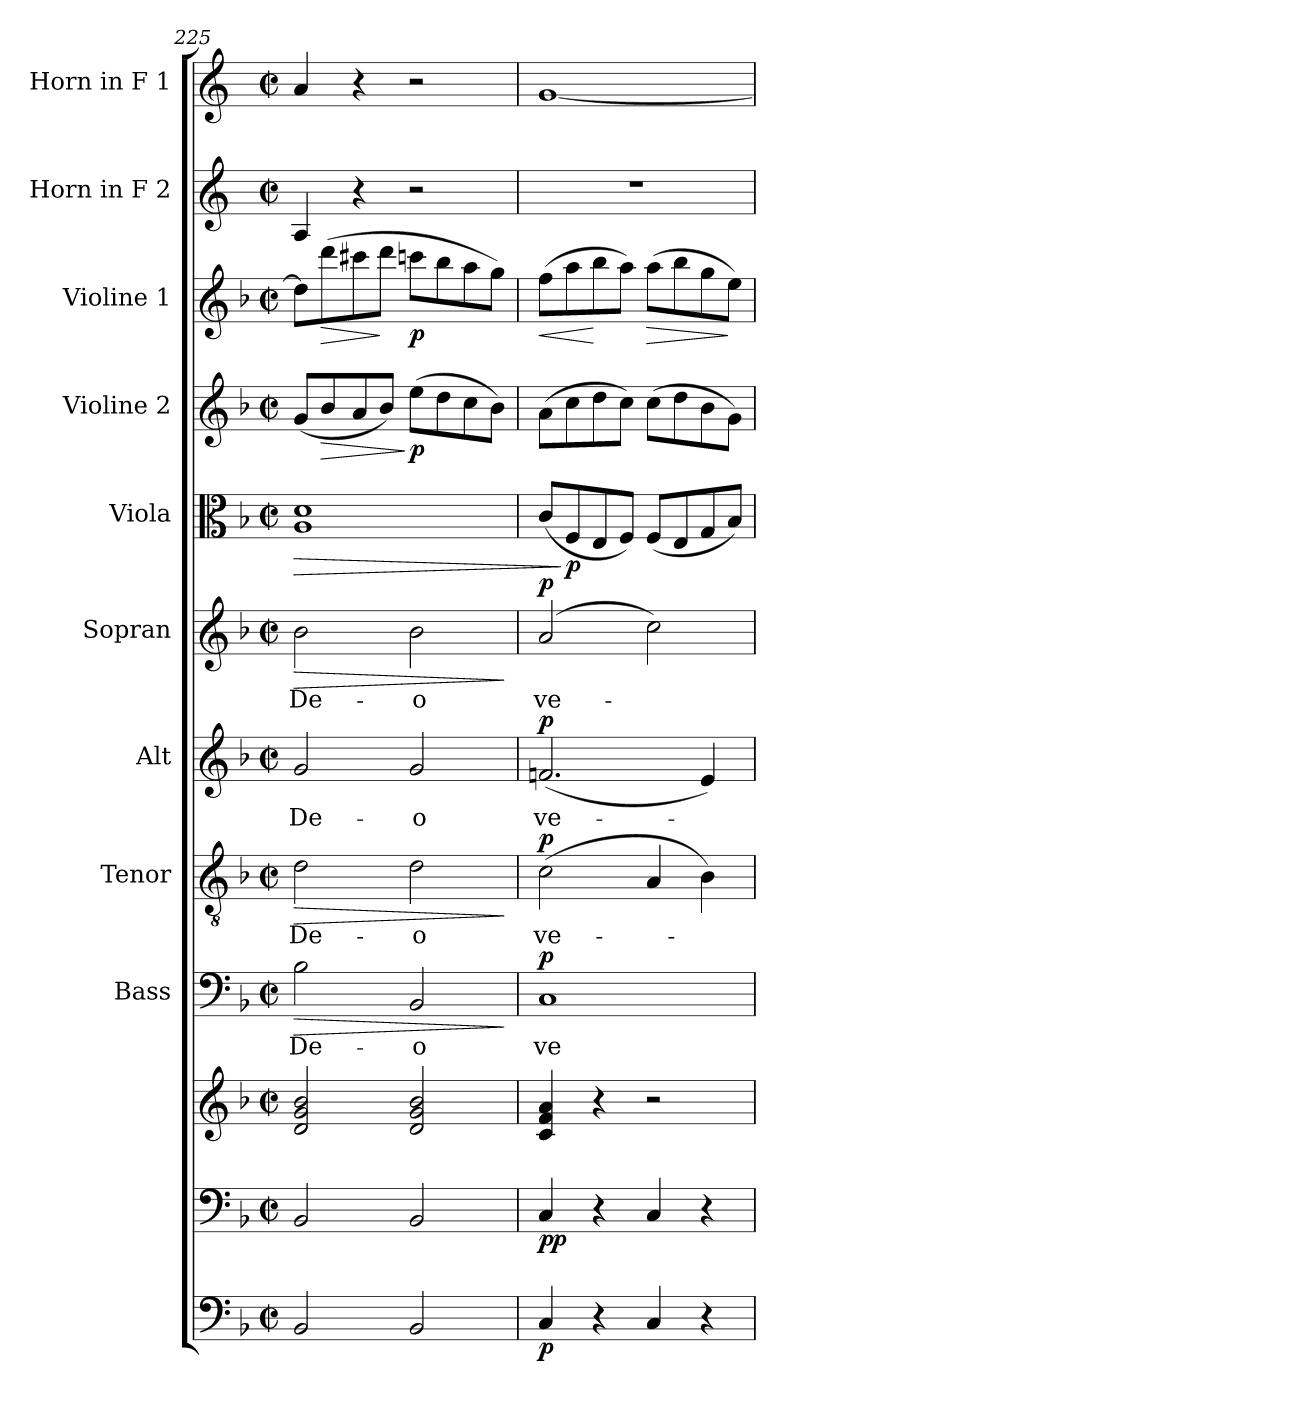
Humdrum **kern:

**kern	**dynam	**kern	**kern	**dynam	**kern	**text	**dynam	**kern	**text	**dynam	**kern	**text	**dynam	**kern	**text	**dynam	**kern	**dynam	**kern	**dynam	**kern	**dynam	**kern	**kern
*part11	*part11	*part10	*part10	*part10	*part9	*part9	*part9	*part8	*part8	*part8	*part7	*part7	*part7	*part6	*part6	*part6	*part5	*part5	*part4	*part4	*part3	*part3	*part2	*part1
*staff12	*staff12	*staff11	*staff10	*staff10/11	*staff9	*staff9	*staff9	*staff8	*staff8	*staff8	*staff7	*staff7	*staff7	*staff6	*staff6	*staff6	*staff5	*staff5	*staff4	*staff4	*staff3	*staff3	*staff2	*staff1
*	*	*	*	*	*I"Bass	*	*	*I"Tenor	*	*	*I"Alt	*	*	*I"Sopran	*	*	*I"Viola	*	*I"Violine 2	*	*I"Violine 1	*	*I"Horn in F 2	*I"Horn in F 1
*	*	*	*	*	*I'B.	*	*	*I'T.	*	*	*I'A.	*	*	*I'S.	*	*	*I'Vla.	*	*I'Vl. 2	*	*I'Vl. 1	*	*	*
*clefF4	*	*clefF4	*clefG2	*	*clefF4	*	*	*clefGv2	*	*	*clefG2	*	*	*clefG2	*	*	*clefC3	*	*clefG2	*	*clefG2	*	*clefG2	*clefG2
*ITrd7c12	*	*	*	*	*	*	*	*	*	*	*	*	*	*	*	*	*	*	*	*	*	*	*ITrd4c7	*ITrd4c7
*k[b-]	*	*k[b-]	*k[b-]	*	*k[b-]	*	*	*k[b-]	*	*	*k[b-]	*	*	*k[b-]	*	*	*k[b-]	*	*k[b-]	*	*k[b-]	*	*k[b-]	*k[b-]
*F:	*	*F:	*F:	*	*F:	*	*	*F:	*	*	*F:	*	*	*F:	*	*	*F:	*	*F:	*	*F:	*	*F:	*F:
*M2/2	*	*M2/2	*M2/2	*	*M2/2	*	*	*M2/2	*	*	*M2/2	*	*	*M2/2	*	*	*M2/2	*	*M2/2	*	*M2/2	*	*M2/2	*M2/2
*met(c|)	*	*met(c|)	*met(c|)	*	*met(c|)	*	*	*met(c|)	*	*	*met(c|)	*	*	*met(c|)	*	*	*met(c|)	*	*met(c|)	*	*met(c|)	*	*met(c|)	*met(c|)
=225	=225	=225	=225	=225	=225	=225	=225	=225	=225	=225	=225	=225	=225	=225	=225	=225	=225	=225	=225	=225	=225	=225	=225	=225
!	!	!	!	!	!	!LO:LY:b	!LO:HP:b	!	!LO:LY:b	!LO:HP:b	!	!LO:LY:b	!	!	!LO:LY:b	!LO:HP:b	!	!LO:HP:b	!	!	!	!	!	!
2BBB-/	.	2BB-/	2d/ 2g/ 2b-/	.	2B-\	De-	>	2d\	De-	>	2g/	De-	.	2b-\	De-	>	1A 1d	>	(<8g/L	.	8dd\L]	.	4D/	4d/
!	!	!	!	!	!	!	!	!	!	!	!	!	!	!	!	!	!	!	!	!LO:HP:b	!	!LO:HP:b	!	!
.	.	.	.	.	.	.	.	.	.	.	.	.	.	.	.	.	.	.	8b-/	>	(>8ddd\	>	.	.
.	.	.	.	.	.	.	.	.	.	.	.	.	.	.	.	.	.	.	8a/	.	8ccc#X\	.	4r	4r
.	.	.	.	.	.	.	.	.	.	.	.	.	.	.	.	.	.	.	8b-/J)	.	8ddd\J	]	.	.
!	!	!	!	!	!	!LO:LY:b	!	!	!LO:LY:b	!	!	!LO:LY:b	!	!	!LO:LY:b	!	!	!	!	!LO:DY:n=1:b	!	!LO:DY:b	!	!
2BBB-/	.	2BB-/	2d/ 2g/ 2b-/	.	2BB-/	-o	.	2d\	-o	.	2g/	-o	.	2b-\	-o	.	.	.	(>8ee\L	] p	8cccn\L	p	2r	2r
.	.	.	.	.	.	.	.	.	.	.	.	.	.	.	.	.	.	.	8dd\	.	8bb-\	.	.	.
.	.	.	.	.	.	.	.	.	.	.	.	.	.	.	.	.	.	.	8cc\	.	8aa\	.	.	.
.	.	.	.	.	.	.	.	.	.	.	.	.	.	.	.	.	.	.	8b-\J)	.	8gg\J)	.	.	.
.	.	.	.	.	.	.	]	.	.	]	.	.	.	.	.	]	.	.	.	.	.	.	.	.
!!LO:PB:g=z
=226	=226	=226	=226	=226	=226	=226	=226	=226	=226	=226	=226	=226	=226	=226	=226	=226	=226	=226	=226	=226	=226	=226	=226	=226
!	!LO:DY:b	!	!	!LO:DY:b=2	!	!LO:LY:b	!	!	!LO:LY:b	!	!	!LO:LY:b	!	!	!LO:LY:b	!	!	!	!	!	!	!LO:HP:b	!	!
!	!	!	!	!LO:DY:n=1:b	!	!	!LO:DY:a	!	!	!LO:DY:a	!	!	!LO:DY:a	!	!	!LO:DY:a	!	!	!	!	!	!	!	!
4CC/	p	4C/	4c/ 4f/ 4a/	p p	1C	ve-	p	(>2c\	ve-	p	(<2.fn/	ve-	p	(2a/	ve-	p	(<8c/L	.	(>8a\L	.	(>8ff\L	<	1r	[1c
!	!	!	!	!	!	!	!	!	!	!	!	!	!	!	!	!	!	!LO:DY:n=1:b	!	!	!	!	!	!
.	.	.	.	.	.	.	.	.	.	.	.	.	.	.	.	.	8F/	] p	8cc\	.	8aa\	.	.	.
4r	.	4r	4r	.	.	.	.	.	.	.	.	.	.	.	.	.	8E/	.	8dd\	.	8bb-\	[	.	.
.	.	.	.	.	.	.	.	.	.	.	.	.	.	.	.	.	8F/J)	.	8cc\J)	.	8aa\J)	.	.	.
!	!	!	!	!	!	!	!	!	!	!	!	!	!	!	!	!	!	!	!	!	!	!LO:HP:b	!	!
4CC/	.	4C/	2r	.	.	.	.	4A/	.	.	.	.	.	2cc\)	.	.	(<8F/L	.	(>8cc\L	.	(>8aa\L	>	.	.
.	.	.	.	.	.	.	.	.	.	.	.	.	.	.	.	.	8E/	.	8dd\	.	8bb-\	.	.	.
4r	.	4r	.	.	.	.	.	4B-\)	.	.	4e/)	.	.	.	.	.	8G/	.	8b-\	.	8gg\	.	.	.
.	.	.	.	.	.	.	.	.	.	.	.	.	.	.	.	.	8B-/J)	.	8g\J)	.	8ee\J)	]	.	.
=	=	=	=	=	=	=	=	=	=	=	=	=	=	=	=	=	=	=	=	=	=	=	=	=
*-	*-	*-	*-	*-	*-	*-	*-	*-	*-	*-	*-	*-	*-	*-	*-	*-	*-	*-	*-	*-	*-	*-	*-	*-
